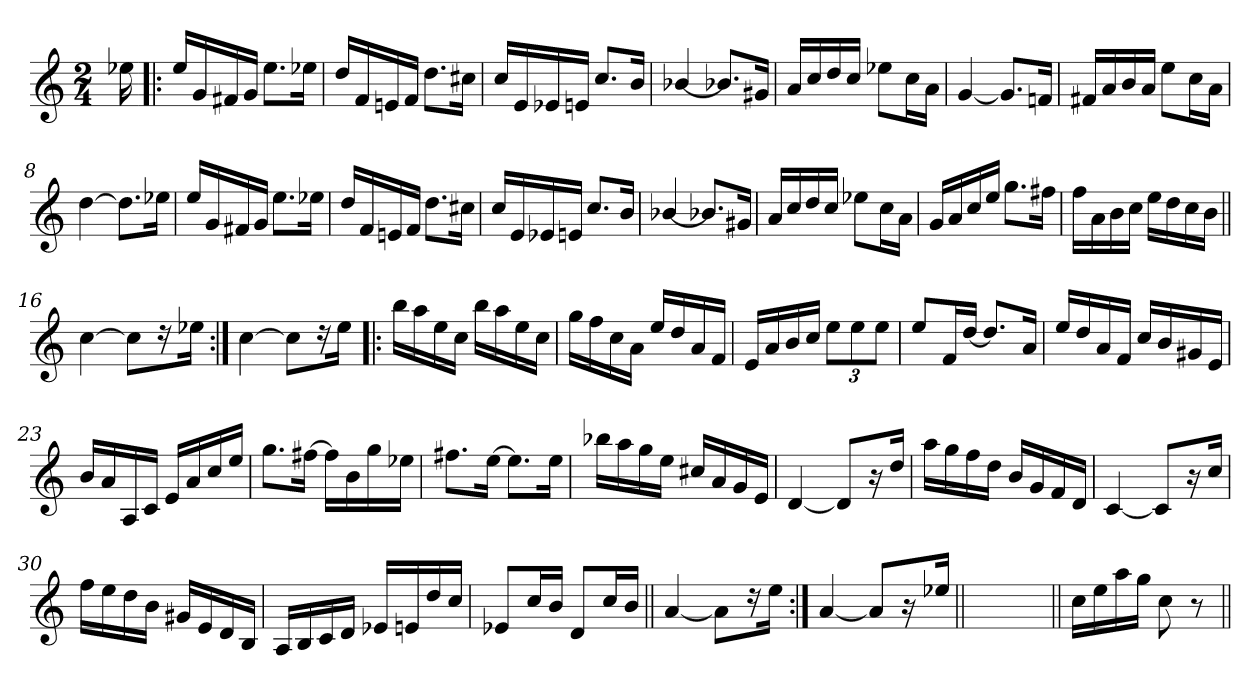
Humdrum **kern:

**kern
*part1
*staff1
*clefG2
*k[]
*C:
*M2/4
=
16ee-X\
=1!|:
16ee/LL
16g/
16f#X/
16g/JJ
8.ee\L
16ee-X\Jk
=2
16dd/LL
16f/
16en/
16f/JJ
8.dd\L
16cc#X\Jk
=3
16cc/LL
16e/
16e-X/
16en/JJ
8.cc/L
16b/Jk
=4
[4b-X/
8.b-X/L]
16g#X/Jk
!!LO:LB:g=z
=5
16a/LL
16cc/
16dd/
16cc/JJ
8ee-X\L
16cc\L
16a\JJ
=6
[4g/
8.g/L]
16fn/Jk
=7
16f#X/LL
16a/
16b/
16a/JJ
8ee\L
16cc\L
16a\JJ
=8
[4dd\
8.dd\L]
16ee-X\Jk
!!LO:LB:g=z
=9
16ee/LL
16g/
16f#X/
16g/JJ
8.ee\L
16ee-X\Jk
=10
16dd/LL
16f/
16en/
16f/JJ
8.dd\L
16cc#X\Jk
=11
16cc/LL
16e/
16e-X/
16en/JJ
8.cc/L
16b/Jk
=12
[4b-X/
8.b-X/L]
16g#X/Jk
!!LO:LB:g=z
=13
16a/LL
16cc/
16dd/
16cc/JJ
8ee-X\L
16cc\L
16a\JJ
=14
16g/LL
16a/
16cc/
16ee/JJ
8.gg\L
16ff#X\Jk
=15
16ff\LL
16a\
16b\
16cc\JJ
16ee\LL
16dd\
16cc\
16b\JJ
=16||
[4cc\
8cc\L]
16r
16ee-X\Jk
!!LO:LB:g=z
=17:|!
[4cc\
8cc\L]
16r
16ee\Jk
=18!|:
16bb\LL
16aa\
16ee\
16cc\JJ
16bb\LL
16aa\
16ee\
16cc\JJ
=19
16gg\LL
16ff\
16cc\
16a\JJ
16ee/LL
16dd/
16a/
16f/JJ
=20
16e/LL
16a/
16b/
16cc/JJ
12ee\L
12ee\
12ee\J
!!LO:LB:g=z
=21
8ee/L
16f/L
[16dd/JJ
8.dd/L]
16a/Jk
=22
16ee/LL
16dd/
16a/
16f/JJ
16cc/LL
16b/
16g#X/
16e/JJ
=23
16b/LL
16a/
16A/
16c/JJ
16e/LL
16a/
16cc/
16ee/JJ
=24
8.gg\L
[16ff#X\Jk
16ff#\LL]
16b\
16gg\
16ee-X\JJ
!!LO:LB:g=z
=25
8.ff#X\L
[16ee\Jk
8.ee\L]
16ee\Jk
=26
16bb-X\LL
16aa\
16gg\
16ee\JJ
16cc#X/LL
16a/
16g/
16e/JJ
=27
[4d/
8d/L]
16r
16dd/Jk
=28
16aa\LL
16gg\
16ff\
16dd\JJ
16b/LL
16g/
16f/
16d/JJ
!!LO:LB:g=z
=29
[4c/
8c/L]
16r
16cc/Jk
=30
16ff\LL
16ee\
16dd\
16b\JJ
16g#X/LL
16e/
16d/
16B/JJ
=31
16A/LL
16B/
16c/
16d/JJ
16e-X/LL
16en/
16dd/
16cc/JJ
=32
8e-X/L
16cc/L
16b/JJ
8d/L
16cc/L
16b/JJ
!!LO:LB:g=z
=33||
[4a/
8a\L]
16r
16ee\Jk
=34:|!
[4a/
8a/L]
16r
16ee-X/Jk
=35||
2ryy
=36||
16cc\LL
16ee\
16aa\
16gg\JJ
8cc\
8r
=||
*-
